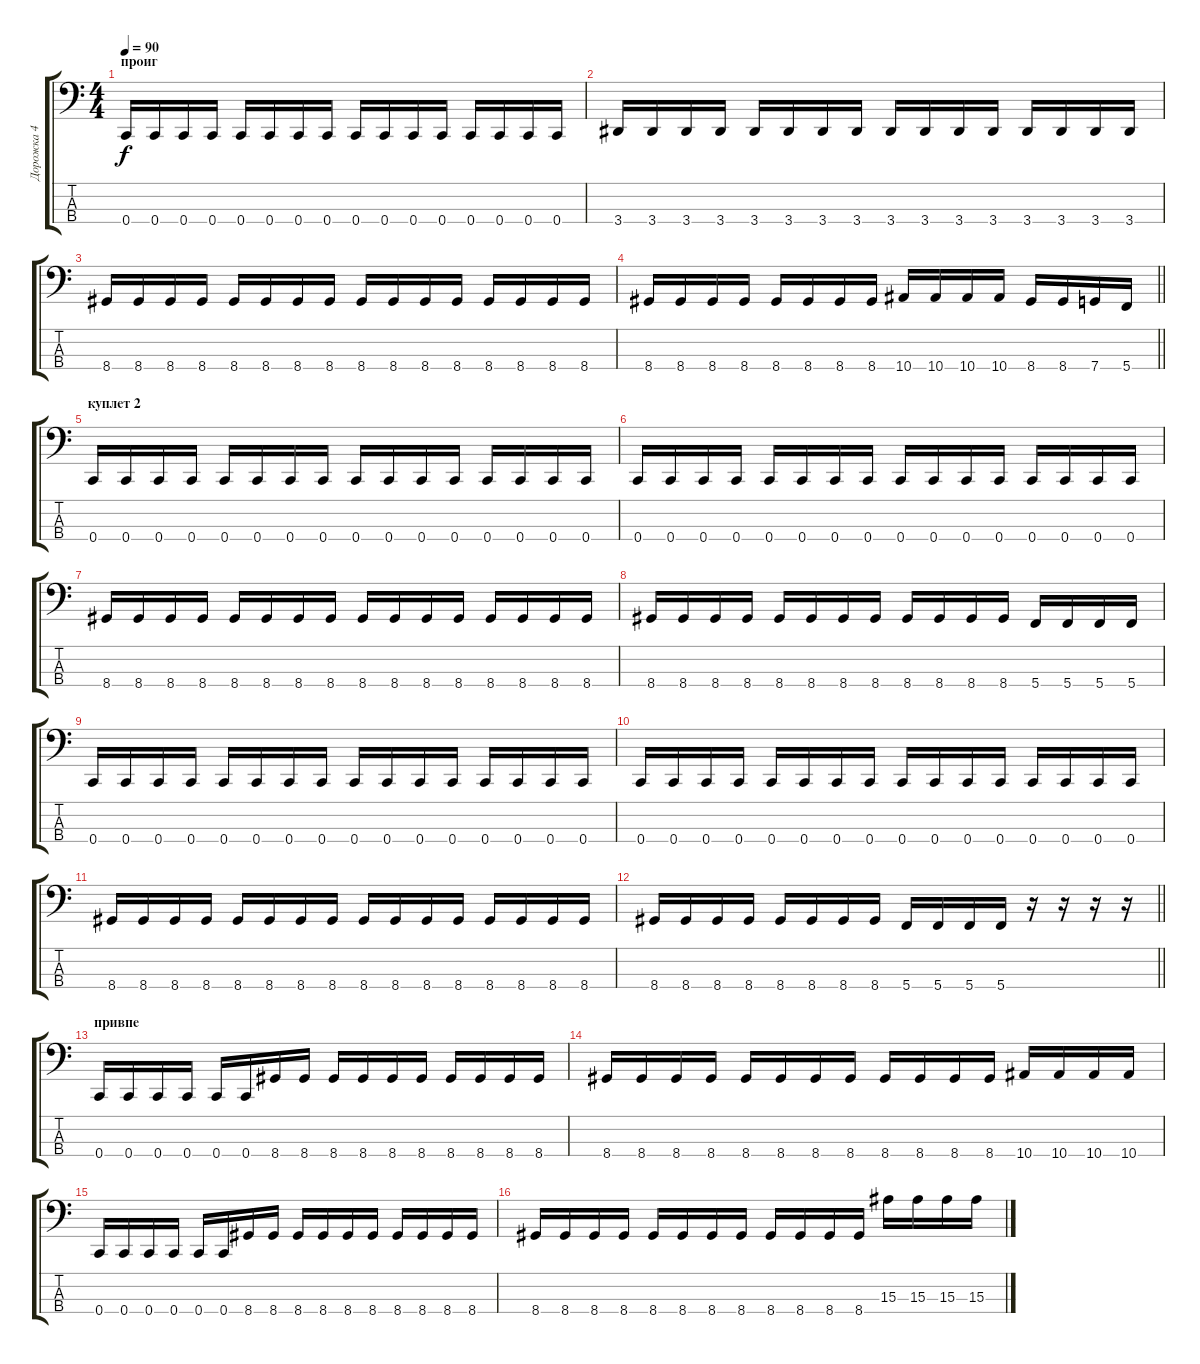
\track ("Дорожка 4" "Дорожка 4") {instrument electricbasspick}
\staff {score tabs}
\tuning (F2 C2 G1 C1) {hide}
\ts (4 4)
\section ("" "проиг")
\tempo 90
\clef f4
\ks c
0.4.16{dy f} 0.4.16 0.4.16 0.4.16 0.4.16 0.4.16 0.4.16 0.4.16 0.4.16 0.4.16 0.4.16 0.4.16 0.4.16 0.4.16 0.4.16 0.4.16 |
3.4.16 3.4.16 3.4.16 3.4.16 3.4.16 3.4.16 3.4.16 3.4.16 3.4.16 3.4.16 3.4.16 3.4.16 3.4.16 3.4.16 3.4.16 3.4.16 |
8.4.16 8.4.16 8.4.16 8.4.16 8.4.16 8.4.16 8.4.16 8.4.16 8.4.16 8.4.16 8.4.16 8.4.16 8.4.16 8.4.16 8.4.16 8.4.16 |
\barLineRight lightlight
8.4.16 8.4.16 8.4.16 8.4.16 8.4.16 8.4.16 8.4.16 8.4.16 10.4.16 10.4.16 10.4.16 10.4.16 8.4.16 8.4.16 7.4.16 5.4.16 |
\section ("" "куплет 2")
0.4.16 0.4.16 0.4.16 0.4.16 0.4.16 0.4.16 0.4.16 0.4.16 0.4.16 0.4.16 0.4.16 0.4.16 0.4.16 0.4.16 0.4.16 0.4.16 |
0.4.16 0.4.16 0.4.16 0.4.16 0.4.16 0.4.16 0.4.16 0.4.16 0.4.16 0.4.16 0.4.16 0.4.16 0.4.16 0.4.16 0.4.16 0.4.16 |
8.4.16 8.4.16 8.4.16 8.4.16 8.4.16 8.4.16 8.4.16 8.4.16 8.4.16 8.4.16 8.4.16 8.4.16 8.4.16 8.4.16 8.4.16 8.4.16 |
8.4.16 8.4.16 8.4.16 8.4.16 8.4.16 8.4.16 8.4.16 8.4.16 8.4.16 8.4.16 8.4.16 8.4.16 5.4.16 5.4.16 5.4.16 5.4.16 |
0.4.16 0.4.16 0.4.16 0.4.16 0.4.16 0.4.16 0.4.16 0.4.16 0.4.16 0.4.16 0.4.16 0.4.16 0.4.16 0.4.16 0.4.16 0.4.16 |
0.4.16 0.4.16 0.4.16 0.4.16 0.4.16 0.4.16 0.4.16 0.4.16 0.4.16 0.4.16 0.4.16 0.4.16 0.4.16 0.4.16 0.4.16 0.4.16 |
8.4.16 8.4.16 8.4.16 8.4.16 8.4.16 8.4.16 8.4.16 8.4.16 8.4.16 8.4.16 8.4.16 8.4.16 8.4.16 8.4.16 8.4.16 8.4.16 |
\barLineRight lightlight
8.4.16 8.4.16 8.4.16 8.4.16 8.4.16 8.4.16 8.4.16 8.4.16 5.4.16 5.4.16 5.4.16 5.4.16 r.16 r.16 r.16 r.16 |
\section ("" "привпе")
0.4.16 0.4.16 0.4.16 0.4.16 0.4.16 0.4.16 8.4.16 8.4.16 8.4.16 8.4.16 8.4.16 8.4.16 8.4.16 8.4.16 8.4.16 8.4.16 |
8.4.16 8.4.16 8.4.16 8.4.16 8.4.16 8.4.16 8.4.16 8.4.16 8.4.16 8.4.16 8.4.16 8.4.16 10.4.16 10.4.16 10.4.16 10.4.16 |
0.4.16 0.4.16 0.4.16 0.4.16 0.4.16 0.4.16 8.4.16 8.4.16 8.4.16 8.4.16 8.4.16 8.4.16 8.4.16 8.4.16 8.4.16 8.4.16 |
8.4.16 8.4.16 8.4.16 8.4.16 8.4.16 8.4.16 8.4.16 8.4.16 8.4.16 8.4.16 8.4.16 8.4.16 15.3.16 15.3.16 15.3.16 15.3.16
